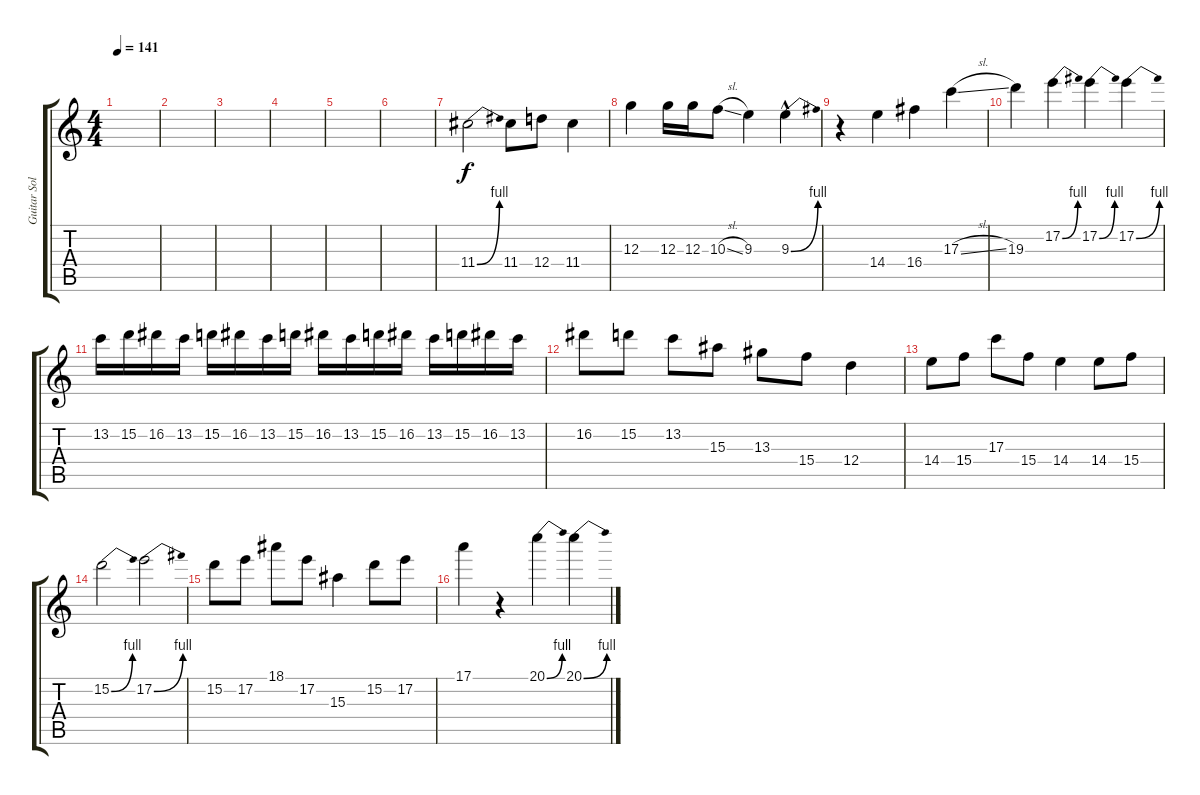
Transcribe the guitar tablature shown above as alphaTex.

\track ("Guitar Solo" "Guitar Sol") {instrument distortionguitar}
\staff {score tabs}
\tuning (E4 B3 G3 D3 A2 E2) {hide}
\ts (4 4)
\tempo 141
\clef g2
\ks c
|
|
|
|
|
|
11.4{be (bend 0 0 60 4)}.2 11.4.8 12.4.8 11.4.4 |
12.3.4 12.3.16 12.3.16 10.3{sl}.8 9.3.4 9.3{be (bend 0 0 60 4) hac}.4 |
r.4 14.4.4 16.4.4 17.3{sl}.4 |
19.3.4 17.2{be (bend 0 0 60 4)}.4 17.2{be (bend 0 0 60 4)}.4 17.2{be (bend 0 0 60 4)}.4 |
13.2.16 15.2.16 16.2.16 13.2.16 15.2.16 16.2.16 13.2.16 15.2.16 16.2.16 13.2.16 15.2.16 16.2.16 13.2.16 15.2.16 16.2.16 13.2.16 |
16.2.8 15.2.8 13.2.8 15.3.8 13.3.8 15.4.8 12.4.4 |
14.4.8 15.4.8 17.3.8 15.4.8 14.4.4 14.4.8 15.4.8 |
15.2{be (bend 0 0 60 4)}.2 17.2{be (bend 0 0 60 4)}.2 |
15.2.8 17.2.8 18.1.8 17.2.8 15.3.4 15.2.8 17.2.8 |
17.1.4 r.4 20.1{be (bend 0 0 60 4)}.4 20.1{be (bend 0 0 60 4)}.4
